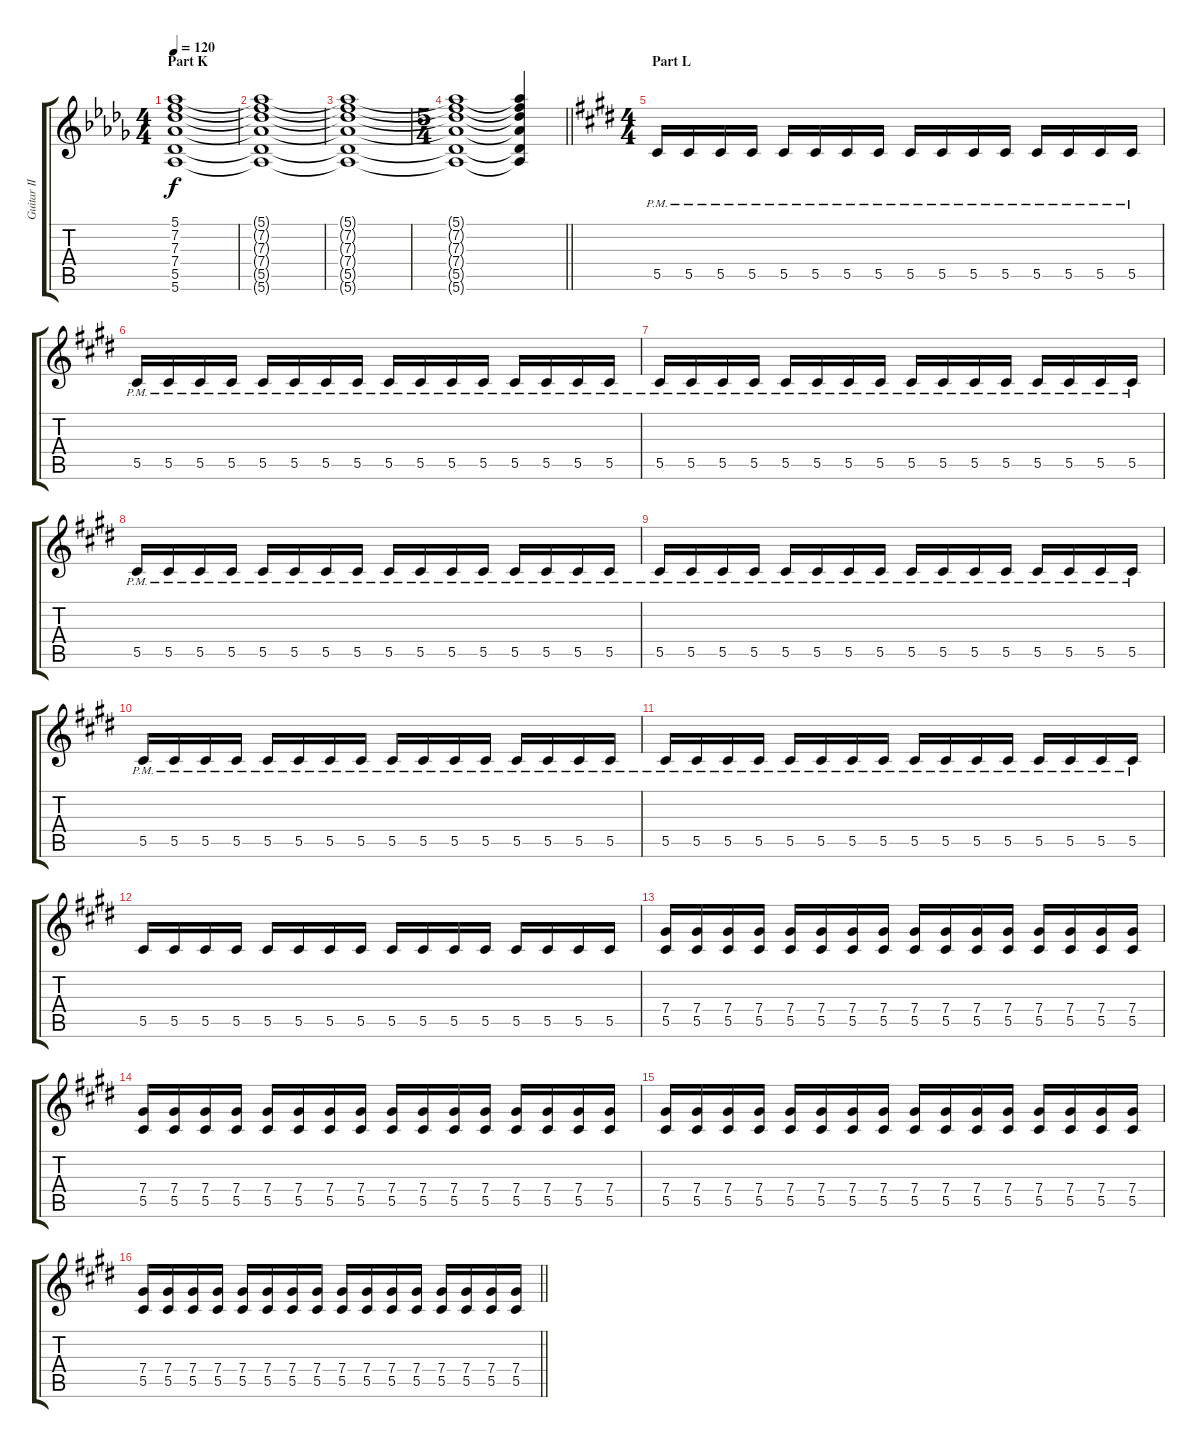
\track ("Guitar II (Sugizo)" "Guitar II ") {instrument distortionguitar}
\staff {score tabs}
\tuning (Eb4 Bb3 Gb3 Db3 Ab2 Eb2) {hide}
\ts (4 4)
\section ("" "Part K")
\tempo 120
\clef g2
\ks db
(5.1 7.2 7.3 7.4 5.5 5.6).1{dy f} |
(5.1{t} 7.2{t} 7.3{t} 7.4{t} 5.5{t} 5.6{t}).1 |
(5.1{t} 7.2{t} 7.3{t} 7.4{t} 5.5{t} 5.6{t}).1 |
\ts (5 4)
\barLineRight lightlight
(5.1{t} 7.2{t} 7.3{t} 7.4{t} 5.5{t} 5.6{t}).1 (5.1{t} 7.2{t} 7.3{t} 7.4{t} 5.5{t} 5.6{t}).4 |
\ts (4 4)
\section ("" "Part L")
\ks e
5.5{pm}.16 5.5{pm}.16 5.5{pm}.16 5.5{pm}.16 5.5{pm}.16 5.5{pm}.16 5.5{pm}.16 5.5{pm}.16 5.5{pm}.16 5.5{pm}.16 5.5{pm}.16 5.5{pm}.16 5.5{pm}.16 5.5{pm}.16 5.5{pm}.16 5.5{pm}.16 |
5.5{pm}.16 5.5{pm}.16 5.5{pm}.16 5.5{pm}.16 5.5{pm}.16 5.5{pm}.16 5.5{pm}.16 5.5{pm}.16 5.5{pm}.16 5.5{pm}.16 5.5{pm}.16 5.5{pm}.16 5.5{pm}.16 5.5{pm}.16 5.5{pm}.16 5.5{pm}.16 |
5.5{pm}.16 5.5{pm}.16 5.5{pm}.16 5.5{pm}.16 5.5{pm}.16 5.5{pm}.16 5.5{pm}.16 5.5{pm}.16 5.5{pm}.16 5.5{pm}.16 5.5{pm}.16 5.5{pm}.16 5.5{pm}.16 5.5{pm}.16 5.5{pm}.16 5.5{pm}.16 |
5.5{pm}.16 5.5{pm}.16 5.5{pm}.16 5.5{pm}.16 5.5{pm}.16 5.5{pm}.16 5.5{pm}.16 5.5{pm}.16 5.5{pm}.16 5.5{pm}.16 5.5{pm}.16 5.5{pm}.16 5.5{pm}.16 5.5{pm}.16 5.5{pm}.16 5.5{pm}.16 |
5.5{pm}.16 5.5{pm}.16 5.5{pm}.16 5.5{pm}.16 5.5{pm}.16 5.5{pm}.16 5.5{pm}.16 5.5{pm}.16 5.5{pm}.16 5.5{pm}.16 5.5{pm}.16 5.5{pm}.16 5.5{pm}.16 5.5{pm}.16 5.5{pm}.16 5.5{pm}.16 |
5.5{pm}.16 5.5{pm}.16 5.5{pm}.16 5.5{pm}.16 5.5{pm}.16 5.5{pm}.16 5.5{pm}.16 5.5{pm}.16 5.5{pm}.16 5.5{pm}.16 5.5{pm}.16 5.5{pm}.16 5.5{pm}.16 5.5{pm}.16 5.5{pm}.16 5.5{pm}.16 |
5.5{pm}.16 5.5{pm}.16 5.5{pm}.16 5.5{pm}.16 5.5{pm}.16 5.5{pm}.16 5.5{pm}.16 5.5{pm}.16 5.5{pm}.16 5.5{pm}.16 5.5{pm}.16 5.5{pm}.16 5.5{pm}.16 5.5{pm}.16 5.5{pm}.16 5.5{pm}.16 |
5.5.16 5.5.16 5.5.16 5.5.16 5.5.16 5.5.16 5.5.16 5.5.16 5.5.16 5.5.16 5.5.16 5.5.16 5.5.16 5.5.16 5.5.16 5.5.16 |
(7.4 5.5).16 (7.4 5.5).16 (7.4 5.5).16 (7.4 5.5).16 (7.4 5.5).16 (7.4 5.5).16 (7.4 5.5).16 (7.4 5.5).16 (7.4 5.5).16 (7.4 5.5).16 (7.4 5.5).16 (7.4 5.5).16 (7.4 5.5).16 (7.4 5.5).16 (7.4 5.5).16 (7.4 5.5).16 |
(7.4 5.5).16 (7.4 5.5).16 (7.4 5.5).16 (7.4 5.5).16 (7.4 5.5).16 (7.4 5.5).16 (7.4 5.5).16 (7.4 5.5).16 (7.4 5.5).16 (7.4 5.5).16 (7.4 5.5).16 (7.4 5.5).16 (7.4 5.5).16 (7.4 5.5).16 (7.4 5.5).16 (7.4 5.5).16 |
(7.4 5.5).16 (7.4 5.5).16 (7.4 5.5).16 (7.4 5.5).16 (7.4 5.5).16 (7.4 5.5).16 (7.4 5.5).16 (7.4 5.5).16 (7.4 5.5).16 (7.4 5.5).16 (7.4 5.5).16 (7.4 5.5).16 (7.4 5.5).16 (7.4 5.5).16 (7.4 5.5).16 (7.4 5.5).16 |
\barLineRight lightlight
(7.4 5.5).16 (7.4 5.5).16 (7.4 5.5).16 (7.4 5.5).16 (7.4 5.5).16 (7.4 5.5).16 (7.4 5.5).16 (7.4 5.5).16 (7.4 5.5).16 (7.4 5.5).16 (7.4 5.5).16 (7.4 5.5).16 (7.4 5.5).16 (7.4 5.5).16 (7.4 5.5).16 (7.4 5.5).16
